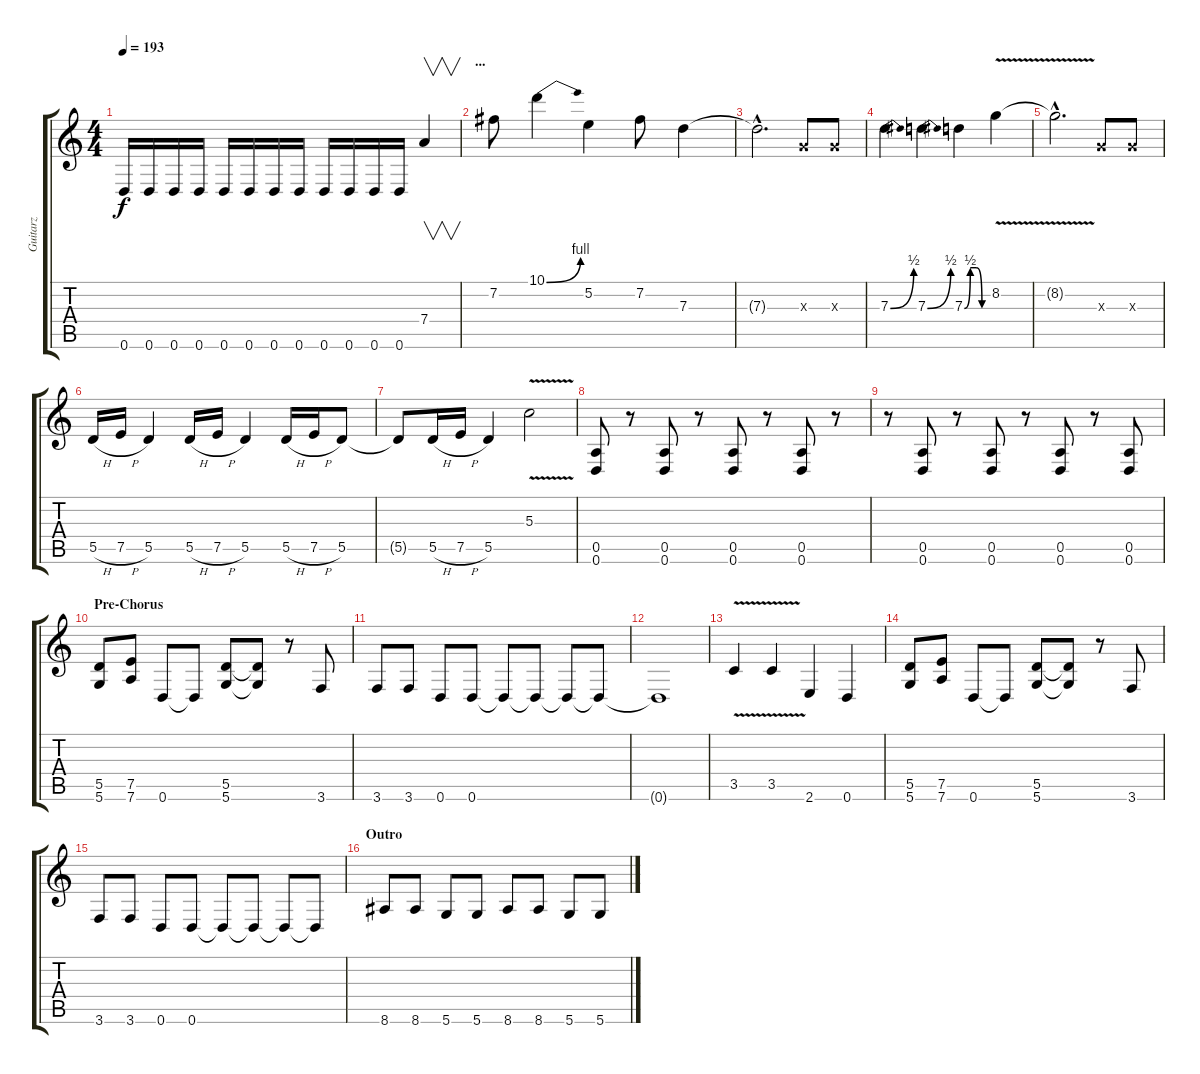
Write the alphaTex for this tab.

\track ("Guitarz" "Guitarz") {instrument distortionguitar}
\staff {score tabs}
\tuning (E4 B3 G3 D3 A2 D2) {hide}
\ts (4 4)
\tempo 193
\clef g2
\ks c
0.6.16{dy f volume 14} 0.6.16 0.6.16 0.6.16 0.6.16 0.6.16 0.6.16 0.6.16 0.6.16 0.6.16 0.6.16 0.6.16 7.4.4{v} |
\section ("" "...")
7.2.8 10.1{be (bend 0 0 60 4)}.4 5.2.4 7.2.8 7.3.4 |
7.3{hac t}.2{d} 0.3{x}.8 0.3{x}.8 |
7.3{be (bend 0 0 60 2)}.4 7.3{be (bend 0 0 60 2)}.4 7.3{be (custom 0 0 15 2 30 2 45 0 60 0)}.4 8.2{v}.4 |
8.2{hac t}.2{d} 0.3{x}.8 0.3{x}.8 |
5.5{h}.16 7.5{h}.16 5.5.4 5.5{h}.16 7.5{h}.16 5.5.4 5.5{h}.16 7.5{h}.16 5.5.8 |
5.5{t}.8 5.5{h}.16 7.5{h}.16 5.5.4 5.3{v}.2 |
(0.5 0.6).8 r.8 (0.5 0.6).8 r.8 (0.5 0.6).8 r.8 (0.5 0.6).8 r.8 |
r.8 (0.5 0.6).8 r.8 (0.5 0.6).8 r.8 (0.5 0.6).8 r.8 (0.5 0.6).8 |
\section ("" "Pre-Chorus")
(5.5 5.6).8 (7.5 7.6).8 0.6.8 0.6{t}.8 (5.5 5.6).8 (5.5{t} 5.6{t}).8 r.8 3.6.8 |
3.6.8 3.6.8 0.6.8 0.6.8 0.6{t}.8 0.6{t}.8 0.6{t}.8 0.6{t}.8 |
0.6{t}.1 |
3.5{v}.4 3.5{v}.4 2.6.4 0.6.4 |
(5.5 5.6).8 (7.5 7.6).8 0.6.8 0.6{t}.8 (5.5 5.6).8 (5.5{t} 5.6{t}).8 r.8 3.6.8 |
3.6.8 3.6.8 0.6.8 0.6.8 0.6{t}.8 0.6{t}.8 0.6{t}.8 0.6{t}.8 |
\section ("" "Outro")
8.6.8 8.6.8 5.6.8 5.6.8 8.6.8 8.6.8 5.6.8 5.6.8
